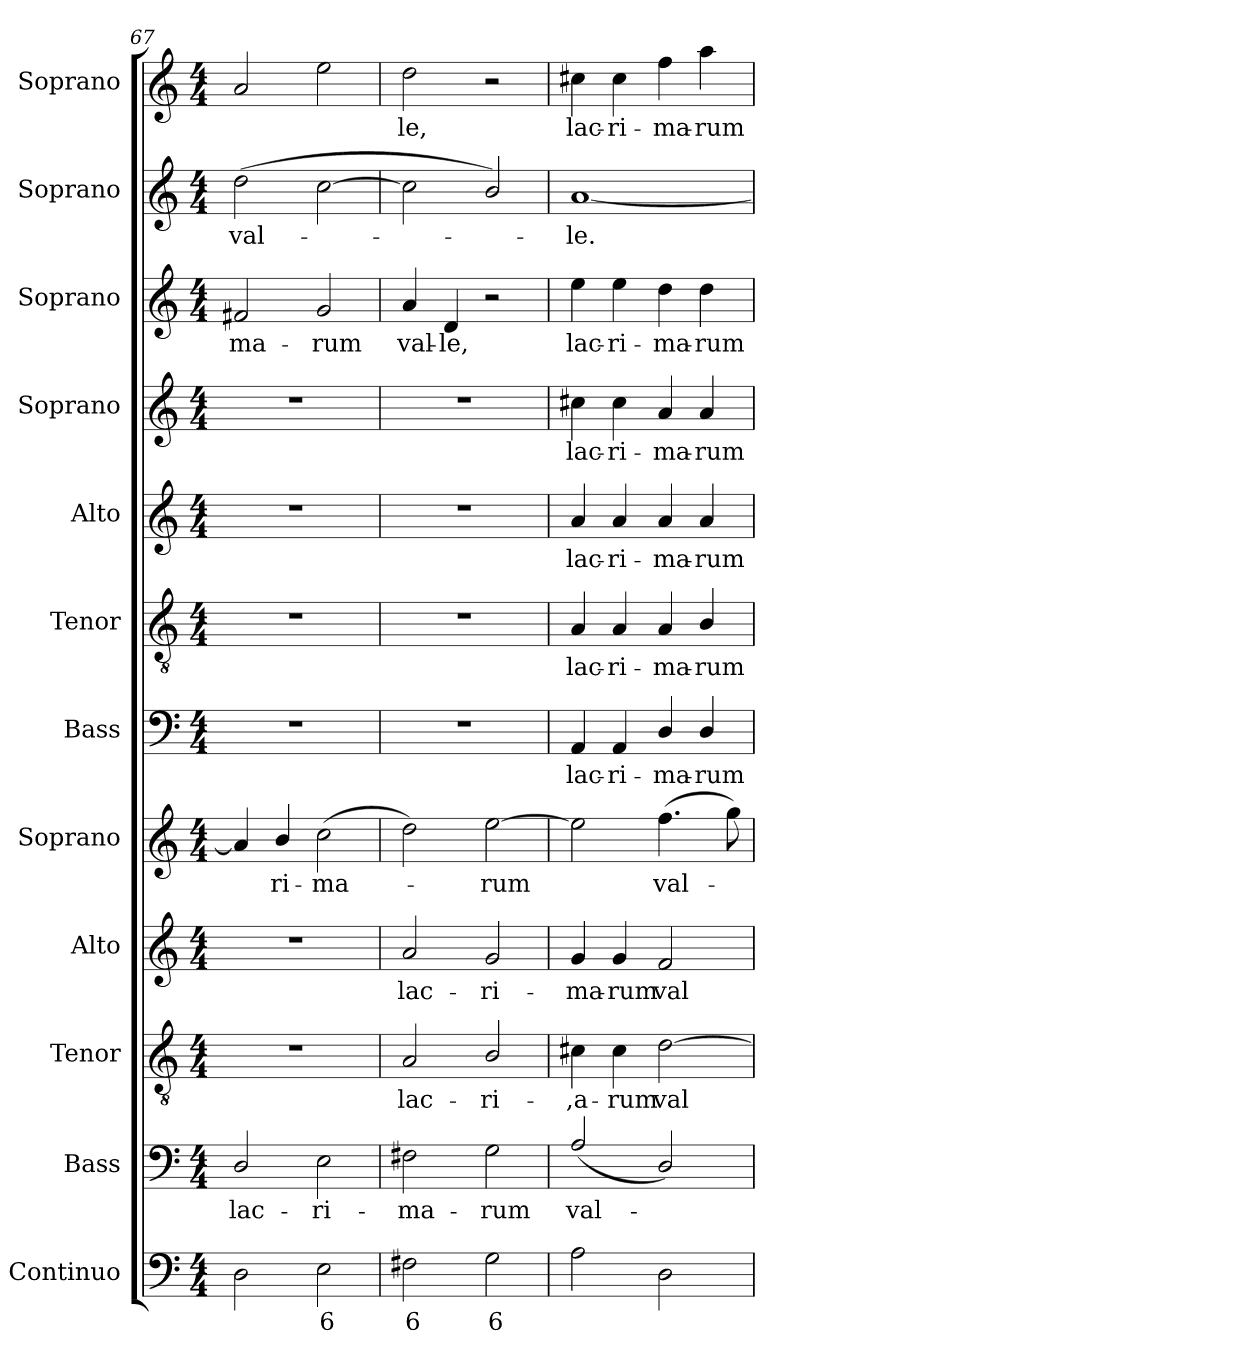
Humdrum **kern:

**kern	**text	**kern	**text	**kern	**text	**kern	**text	**kern	**text	**kern	**text	**kern	**text	**kern	**text	**kern	**text	**kern	**text	**kern	**text	**kern	**text
*part12	*part12	*part11	*part11	*part10	*part10	*part9	*part9	*part8	*part8	*part7	*part7	*part6	*part6	*part5	*part5	*part4	*part4	*part3	*part3	*part2	*part2	*part1	*part1
*staff12	*staff12	*staff11	*staff11	*staff10	*staff10	*staff9	*staff9	*staff8	*staff8	*staff7	*staff7	*staff6	*staff6	*staff5	*staff5	*staff4	*staff4	*staff3	*staff3	*staff2	*staff2	*staff1	*staff1
*I"Continuo	*	*I"Bass	*	*I"Tenor	*	*I"Alto	*	*I"Soprano	*	*I"Bass	*	*I"Tenor	*	*I"Alto	*	*I"Soprano	*	*I"Soprano	*	*I"Soprano	*	*I"Soprano	*
*I'Cont.	*	*I'B.	*	*I'T.	*	*I'A.	*	*I'S.	*	*I'B.	*	*I'T.	*	*I'A.	*	*I'S.	*	*I'S.	*	*I'S.	*	*I'S.	*
*clefF4	*	*clefF4	*	*clefGv2	*	*clefG2	*	*clefG2	*	*clefF4	*	*clefGv2	*	*clefG2	*	*clefG2	*	*clefG2	*	*clefG2	*	*clefG2	*
*	*	*	*	*ITrd7c12	*	*	*	*	*	*	*	*ITrd7c12	*	*	*	*	*	*	*	*	*	*	*
*k[]	*	*k[]	*	*k[]	*	*k[]	*	*k[]	*	*k[]	*	*k[]	*	*k[]	*	*k[]	*	*k[]	*	*k[]	*	*k[]	*
*C:	*	*C:	*	*C:	*	*C:	*	*C:	*	*C:	*	*C:	*	*C:	*	*C:	*	*C:	*	*C:	*	*C:	*
*M4/4	*	*M4/4	*	*M4/4	*	*M4/4	*	*M4/4	*	*M4/4	*	*M4/4	*	*M4/4	*	*M4/4	*	*M4/4	*	*M4/4	*	*M4/4	*
=67	=67	=67	=67	=67	=67	=67	=67	=67	=67	=67	=67	=67	=67	=67	=67	=67	=67	=67	=67	=67	=67	=67	=67
!	!	!	!LO:LY:b:color=#000000	!	!	!	!	!	!	!	!	!	!	!	!	!	!	!	!	!	!	!	!
!	!	!	!	!	!	!	!	!	!	!	!	!	!	!	!	!	!	!	!LO:LY:b:color=#000000	!	!	!	!
!	!	!	!	!	!	!	!	!	!	!	!	!	!	!	!	!	!	!	!	!	!LO:LY:b:color=#000000	!	!
2Di\	.	2Di/	lac-	1r	.	1r	.	4ai/]	.	1r	.	1r	.	1r	.	1r	.	2f#Xi/	-ma-	(2ddi\	val-	2ai/	.
!	!	!	!	!	!	!	!	!	!LO:LY:b:color=#000000	!	!	!	!	!	!	!	!	!	!	!	!	!	!
.	.	.	.	.	.	.	.	4bi/	-ri-	.	.	.	.	.	.	.	.	.	.	.	.	.	.
!	!LO:LY:b:color=#000000	!	!	!	!	!	!	!	!	!	!	!	!	!	!	!	!	!	!	!	!	!	!
!	!	!	!LO:LY:b:color=#000000	!	!	!	!	!	!	!	!	!	!	!	!	!	!	!	!	!	!	!	!
!	!	!	!	!	!	!	!	!	!LO:LY:b:color=#000000	!	!	!	!	!	!	!	!	!	!	!	!	!	!
!	!	!	!	!	!	!	!	!	!	!	!	!	!	!	!	!	!	!	!LO:LY:b:color=#000000	!	!	!	!
2Ei\	6	2Ei\	-ri-	.	.	.	.	(2cci\	-ma-	.	.	.	.	.	.	.	.	2gi/	-rum	[>2cci\	.	2eei\	.
=68	=68	=68	=68	=68	=68	=68	=68	=68	=68	=68	=68	=68	=68	=68	=68	=68	=68	=68	=68	=68	=68	=68	=68
!	!LO:LY:b:color=#000000	!	!	!	!	!	!	!	!	!	!	!	!	!	!	!	!	!	!	!	!	!	!
!	!	!	!LO:LY:b:color=#000000	!	!	!	!	!	!	!	!	!	!	!	!	!	!	!	!	!	!	!	!
!	!	!	!	!	!LO:LY:b:color=#000000	!	!	!	!	!	!	!	!	!	!	!	!	!	!	!	!	!	!
!	!	!	!	!	!	!	!LO:LY:b:color=#000000	!	!	!	!	!	!	!	!	!	!	!	!	!	!	!	!
!	!	!	!	!	!	!	!	!	!	!	!	!	!	!	!	!	!	!	!LO:LY:b:color=#000000	!	!	!	!
!	!	!	!	!	!	!	!	!	!	!	!	!	!	!	!	!	!	!	!	!	!	!	!LO:LY:b:color=#000000
2F#Xi\	6	2F#Xi\	-ma-	2AAi/	lac-	2ai/	lac-	2ddi\)	.	1r	.	1r	.	1r	.	1r	.	4ai/	val-	2cci\]	.	2ddi\	-le,
!	!	!	!	!	!	!	!	!	!	!	!	!	!	!	!	!	!	!	!LO:LY:b:color=#000000	!	!	!	!
.	.	.	.	.	.	.	.	.	.	.	.	.	.	.	.	.	.	4di/	-le,	.	.	.	.
!	!LO:LY:b:color=#000000	!	!	!	!	!	!	!	!	!	!	!	!	!	!	!	!	!	!	!	!	!	!
!	!	!	!LO:LY:b:color=#000000	!	!	!	!	!	!	!	!	!	!	!	!	!	!	!	!	!	!	!	!
!	!	!	!	!	!LO:LY:b:color=#000000	!	!	!	!	!	!	!	!	!	!	!	!	!	!	!	!	!	!
!	!	!	!	!	!	!	!LO:LY:b:color=#000000	!	!	!	!	!	!	!	!	!	!	!	!	!	!	!	!
!	!	!	!	!	!	!	!	!	!LO:LY:b:color=#000000	!	!	!	!	!	!	!	!	!	!	!	!	!	!
2Gi\	6	2Gi\	-rum	2BBi/	-ri-	2gi/	-ri-	[>2eei\	-rum	.	.	.	.	.	.	.	.	2r	.	2bi/)	.	2r	.
=69	=69	=69	=69	=69	=69	=69	=69	=69	=69	=69	=69	=69	=69	=69	=69	=69	=69	=69	=69	=69	=69	=69	=69
!	!	!	!LO:LY:b:color=#000000	!	!	!	!	!	!	!	!	!	!	!	!	!	!	!	!	!	!	!	!
!	!	!	!	!	!LO:LY:b:color=#000000	!	!	!	!	!	!	!	!	!	!	!	!	!	!	!	!	!	!
!	!	!	!	!	!	!	!LO:LY:b:color=#000000	!	!	!	!	!	!	!	!	!	!	!	!	!	!	!	!
!	!	!	!	!	!	!	!	!	!	!	!LO:LY:b:color=#000000	!	!	!	!	!	!	!	!	!	!	!	!
!	!	!	!	!	!	!	!	!	!	!	!	!	!LO:LY:b:color=#000000	!	!	!	!	!	!	!	!	!	!
!	!	!	!	!	!	!	!	!	!	!	!	!	!	!	!LO:LY:b:color=#000000	!	!	!	!	!	!	!	!
!	!	!	!	!	!	!	!	!	!	!	!	!	!	!	!	!	!LO:LY:b:color=#000000	!	!	!	!	!	!
!	!	!	!	!	!	!	!	!	!	!	!	!	!	!	!	!	!	!	!LO:LY:b:color=#000000	!	!	!	!
!	!	!	!	!	!	!	!	!	!	!	!	!	!	!	!	!	!	!	!	!	!LO:LY:b:color=#000000	!	!
!	!	!	!	!	!	!	!	!	!	!	!	!	!	!	!	!	!	!	!	!	!	!	!LO:LY:b:color=#000000
2Ai\	.	(2Ai/	val-	4C#Xi\	-,a-	4gi/	-ma-	2eei\]	.	4AAi/	lac-	4AAi/	lac-	4ai/	lac-	4cc#Xi\	lac-	4eei\	lac-	[<1ai	-le.	4cc#Xi\	lac-
!	!	!	!	!	!LO:LY:b:color=#000000	!	!	!	!	!	!	!	!	!	!	!	!	!	!	!	!	!	!
!	!	!	!	!	!	!	!LO:LY:b:color=#000000	!	!	!	!	!	!	!	!	!	!	!	!	!	!	!	!
!	!	!	!	!	!	!	!	!	!	!	!LO:LY:b:color=#000000	!	!	!	!	!	!	!	!	!	!	!	!
!	!	!	!	!	!	!	!	!	!	!	!	!	!LO:LY:b:color=#000000	!	!	!	!	!	!	!	!	!	!
!	!	!	!	!	!	!	!	!	!	!	!	!	!	!	!LO:LY:b:color=#000000	!	!	!	!	!	!	!	!
!	!	!	!	!	!	!	!	!	!	!	!	!	!	!	!	!	!LO:LY:b:color=#000000	!	!	!	!	!	!
!	!	!	!	!	!	!	!	!	!	!	!	!	!	!	!	!	!	!	!LO:LY:b:color=#000000	!	!	!	!
!	!	!	!	!	!	!	!	!	!	!	!	!	!	!	!	!	!	!	!	!	!	!	!LO:LY:b:color=#000000
.	.	.	.	4C#i\	-rum	4gi/	-rum	.	.	4AAi/	-ri-	4AAi/	-ri-	4ai/	-ri-	4cc#i\	-ri-	4eei\	-ri-	.	.	4cc#i\	-ri-
!	!	!	!	!	!LO:LY:b:color=#000000	!	!	!	!	!	!	!	!	!	!	!	!	!	!	!	!	!	!
!	!	!	!	!	!	!	!LO:LY:b:color=#000000	!	!	!	!	!	!	!	!	!	!	!	!	!	!	!	!
!	!	!	!	!	!	!	!	!	!LO:LY:b:color=#000000	!	!	!	!	!	!	!	!	!	!	!	!	!	!
!	!	!	!	!	!	!	!	!	!	!	!LO:LY:b:color=#000000	!	!	!	!	!	!	!	!	!	!	!	!
!	!	!	!	!	!	!	!	!	!	!	!	!	!LO:LY:b:color=#000000	!	!	!	!	!	!	!	!	!	!
!	!	!	!	!	!	!	!	!	!	!	!	!	!	!	!LO:LY:b:color=#000000	!	!	!	!	!	!	!	!
!	!	!	!	!	!	!	!	!	!	!	!	!	!	!	!	!	!LO:LY:b:color=#000000	!	!	!	!	!	!
!	!	!	!	!	!	!	!	!	!	!	!	!	!	!	!	!	!	!	!LO:LY:b:color=#000000	!	!	!	!
!	!	!	!	!	!	!	!	!	!	!	!	!	!	!	!	!	!	!	!	!	!	!	!LO:LY:b:color=#000000
2Di\	.	2Di/)	.	[>2Di\	val-	2fi/	val-	(4.ffi\	val-	4Di/	-ma-	4AAi/	-ma-	4ai/	-ma-	4ai/	-ma-	4ddi\	-ma-	.	.	4ffi\	-ma-
!	!	!	!	!	!	!	!	!	!	!	!LO:LY:b:color=#000000	!	!	!	!	!	!	!	!	!	!	!	!
!	!	!	!	!	!	!	!	!	!	!	!	!	!LO:LY:b:color=#000000	!	!	!	!	!	!	!	!	!	!
!	!	!	!	!	!	!	!	!	!	!	!	!	!	!	!LO:LY:b:color=#000000	!	!	!	!	!	!	!	!
!	!	!	!	!	!	!	!	!	!	!	!	!	!	!	!	!	!LO:LY:b:color=#000000	!	!	!	!	!	!
!	!	!	!	!	!	!	!	!	!	!	!	!	!	!	!	!	!	!	!LO:LY:b:color=#000000	!	!	!	!
!	!	!	!	!	!	!	!	!	!	!	!	!	!	!	!	!	!	!	!	!	!	!	!LO:LY:b:color=#000000
.	.	.	.	.	.	.	.	.	.	4Di/	-rum	4BBi/	-rum	4ai/	-rum	4ai/	-rum	4ddi\	-rum	.	.	4aai\	-rum
.	.	.	.	.	.	.	.	8ggi\)	.	.	.	.	.	.	.	.	.	.	.	.	.	.	.
=	=	=	=	=	=	=	=	=	=	=	=	=	=	=	=	=	=	=	=	=	=	=	=
*-	*-	*-	*-	*-	*-	*-	*-	*-	*-	*-	*-	*-	*-	*-	*-	*-	*-	*-	*-	*-	*-	*-	*-
